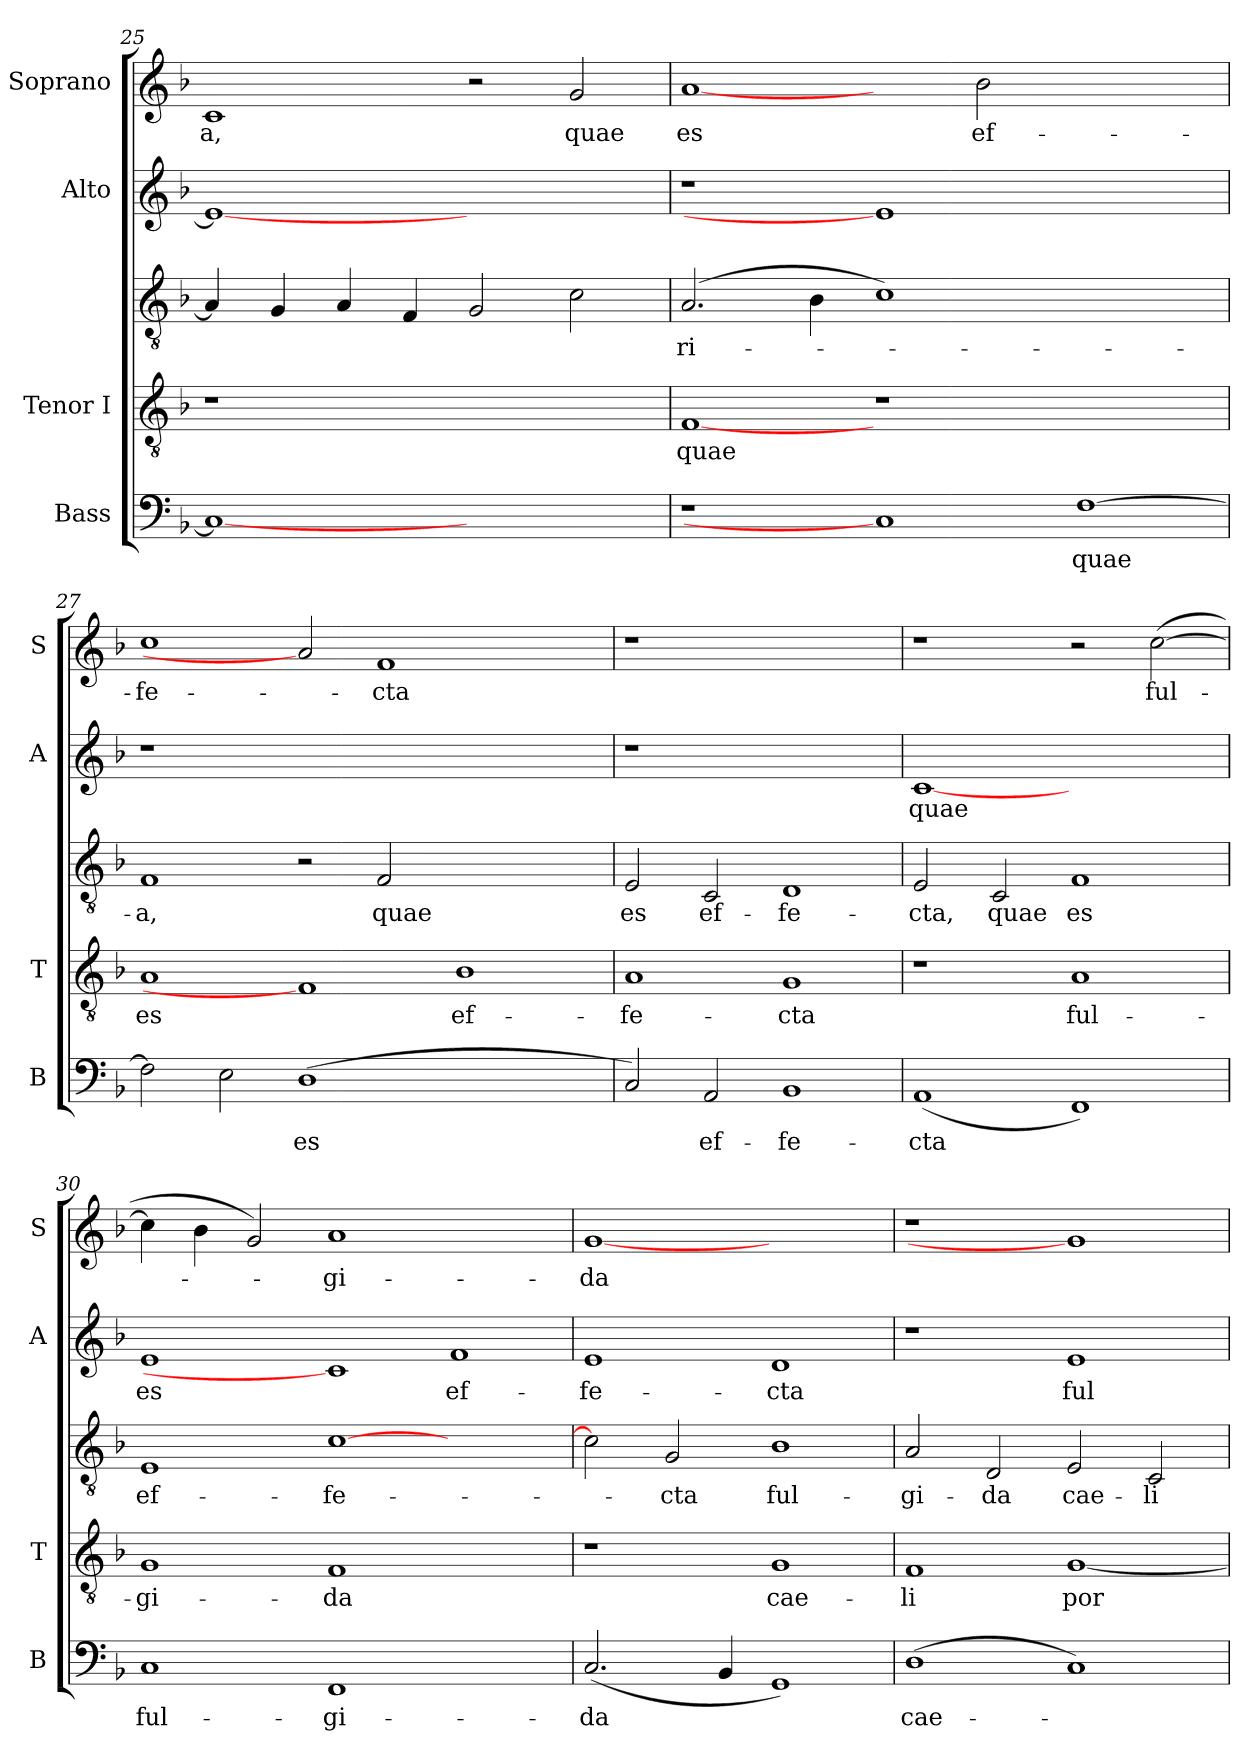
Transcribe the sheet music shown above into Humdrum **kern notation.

**kern	**text	**kern	**text	**kern	**text	**kern	**text	**kern	**text
*part4	*part4	*part3	*part3	*part3	*part3	*part2	*part2	*part1	*part1
*staff5	*staff5	*staff4	*staff4	*staff3	*staff3	*staff2	*staff2	*staff1	*staff1
*I"Bass	*	*I"Tenor I	*	*	*	*I"Alto	*	*I"Soprano	*
*I'B	*	*I'T	*	*	*	*I'A	*	*I'S	*
*clefF4	*	*clefGv2	*	*clefGv2	*	*clefG2	*	*clefG2	*
*k[b-]	*	*k[b-]	*	*k[b-]	*	*k[b-]	*	*k[b-]	*
*F:	*	*F:	*	*F:	*	*F:	*	*F:	*
=25	=25	=25	=25	=25	=25	=25	=25	=25	=25
!	!	!	!	!	!	!	!	!	!LO:LY:b
1C_	.	1r	.	4A/]	.	1e_	.	1c	a,
.	.	.	.	4G/	.	.	.	.	.
.	.	.	.	4A/	.	.	.	.	.
.	.	.	.	4F/	.	.	.	.	.
1ryy	.	1ryy	.	2G/	.	1ryy	.	2r	.
!	!	!	!	!	!	!	!	!	!LO:LY:b
.	.	.	.	2c\	.	.	.	2g/	quae
=26	=26	=26	=26	=26	=26	=26	=26	=26	=26
!	!	!	!LO:LY:b	!	!LO:LY:b	!	!	!	!LO:LY:b
1r	.	[1F	quae	(>2.A/	-ri-	1r	.	[1a	es
.	.	.	.	4B-\	.	.	.	.	.
1C]	.	1r	.	1c)	.	1e]	.	2ryy	.
!	!	!	!	!	!	!	!	!	!LO:LY:b
.	.	.	.	.	.	.	.	2b-\	ef-
!	!LO:LY:b	!	!	!	!	!	!	!	!
[1F	quae	1ryy	.	1ryy	.	1ryy	.	1ryy	.
=27	=27	=27	=27	=27	=27	=27	=27	=27	=27
!	!	!	!LO:LY:b	!	!LO:LY:b	!	!	!	!LO:LY:b
2F\]	.	1A	es	1F	a,	1r	.	1cc	-fe-
2E\	.	.	.	.	.	.	.	.	.
!	!LO:LY:b	!	!	!	!	!	!	!	!
(<1D	es	1F]	.	2r	.	0ryy	.	2a]	.
!	!	!	!	!	!LO:LY:b	!	!	!	!LO:LY:b
.	.	.	.	2F/	quae	.	.	1f	-cta
!	!	!	!LO:LY:b	!	!	!	!	!	!
1ryy	.	1B-	ef-	1ryy	.	.	.	.	.
.	.	.	.	.	.	.	.	2ryy	.
=28	=28	=28	=28	=28	=28	=28	=28	=28	=28
!	!	!	!LO:LY:b	!	!LO:LY:b	!	!	!	!
2C/)	.	1A	-fe-	2E/	-es	1r	.	1r	.
!	!LO:LY:b	!	!	!	!LO:LY:b	!	!	!	!
2AA/	ef-	.	.	2C/	ef-	.	.	.	.
!	!LO:LY:b	!	!LO:LY:b	!	!LO:LY:b	!	!	!	!
1BB-	-fe-	1G	-cta	1D	-fe-	1ryy	.	1ryy	.
!!LO:PB:g=z
=29	=29	=29	=29	=29	=29	=29	=29	=29	=29
!	!LO:LY:b	!	!	!	!LO:LY:b	!	!LO:LY:b	!	!
(<1AA	-cta	1r	.	2E/	cta,	[1c	quae	1r	.
!	!	!	!	!	!LO:LY:b	!	!	!	!
.	.	.	.	2C/	quae	.	.	.	.
!	!	!	!LO:LY:b	!	!LO:LY:b	!	!	!	!
1FF)	.	1A	ful-	1F	es	1ryy	.	2r	.
!	!	!	!	!	!	!	!	!	!LO:LY:b
.	.	.	.	.	.	.	.	(>[2cc\	ful-
=30	=30	=30	=30	=30	=30	=30	=30	=30	=30
!	!LO:LY:b	!	!LO:LY:b	!	!LO:LY:b	!	!LO:LY:b	!	!
1C	ful-	1G	gi-	1E	-ef-	1e	es	4cc\]	.
.	.	.	.	.	.	.	.	4b-\	.
.	.	.	.	.	.	.	.	2g/)	.
!	!LO:LY:b	!	!LO:LY:b	!	!LO:LY:b	!	!	!	!LO:LY:b
1FF	-gi-	1F	-da	[1c	-fe-	1c]	.	1a	gi-
!	!	!	!	!	!	!	!LO:LY:b	!	!
1ryy	.	1ryy	.	1ryy	.	1f	ef-	1ryy	.
=31	=31	=31	=31	=31	=31	=31	=31	=31	=31
!	!LO:LY:b	!	!	!	!	!	!LO:LY:b	!	!LO:LY:b
(<2.C/	-da	1r	.	2c\]	.	1e	-fe-	[1g	-da
!	!	!	!	!	!LO:LY:b	!	!	!	!
.	.	.	.	2G/	cta	.	.	.	.
4BB-/	.	.	.	.	.	.	.	.	.
!	!	!	!LO:LY:b	!	!LO:LY:b	!	!LO:LY:b	!	!
1GG)	.	1G	-cae-	1B-	ful-	1d	-cta	1ryy	.
=32	=32	=32	=32	=32	=32	=32	=32	=32	=32
!	!LO:LY:b	!	!LO:LY:b	!	!LO:LY:b	!	!	!	!
(<1D	cae-	1F	li	2A/	-gi-	1r	.	1r	.
!	!	!	!	!	!LO:LY:b	!	!	!	!
.	.	.	.	2D/	-da	.	.	.	.
!	!	!	!LO:LY:b	!	!LO:LY:b	!	!LO:LY:b	!	!
1C)	.	[1G	por-	2E/	cae-	1e	ful-	1g]	.
!	!	!	!	!	!LO:LY:b	!	!	!	!
.	.	.	.	2C/	-li	.	.	.	.
=	=	=	=	=	=	=	=	=	=
*-	*-	*-	*-	*-	*-	*-	*-	*-	*-
